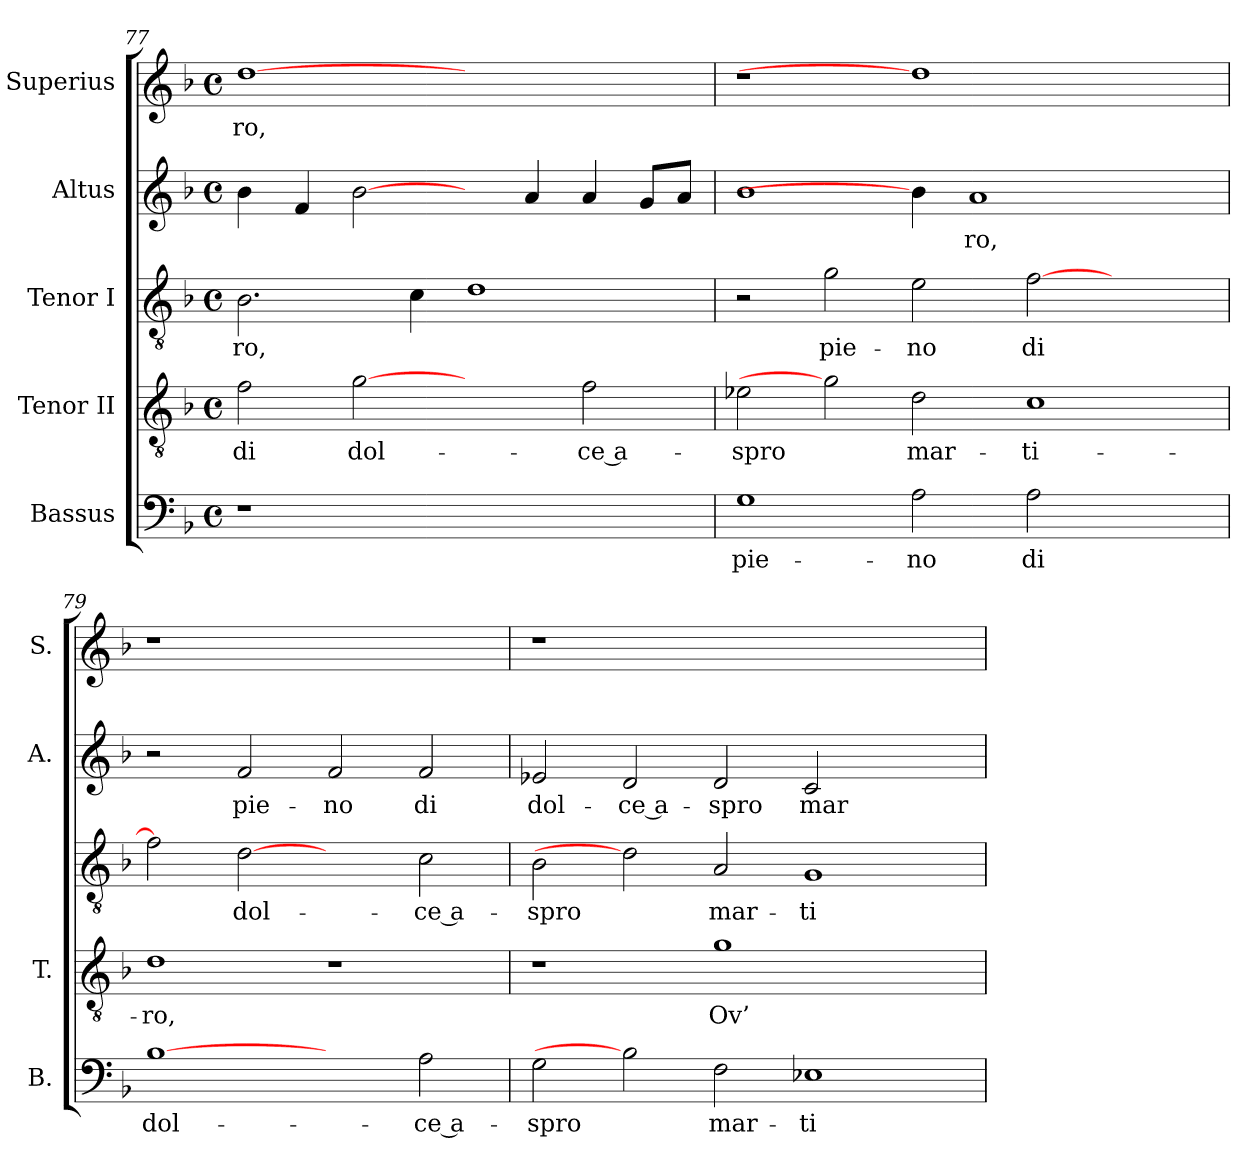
**kern	**text	**kern	**text	**kern	**text	**kern	**text	**kern	**text
*part5	*part5	*part4	*part4	*part3	*part3	*part2	*part2	*part1	*part1
*staff5	*staff5	*staff4	*staff4	*staff3	*staff3	*staff2	*staff2	*staff1	*staff1
*I"Bassus	*	*I"Tenor II	*	*I"Tenor I	*	*I"Altus	*	*I"Superius	*
*I'B.	*	*I'T.	*	*	*	*I'A.	*	*I'S.	*
*clefF4	*	*clefGv2	*	*clefGv2	*	*clefG2	*	*clefG2	*
*	*	*ITrd7c12	*	*	*	*	*	*	*
*k[b-]	*	*k[b-]	*	*k[b-]	*	*k[b-]	*	*k[b-]	*
*F:	*	*F:	*	*F:	*	*F:	*	*F:	*
*M4/4	*	*M4/4	*	*M4/4	*	*M4/4	*	*M4/4	*
*met(c)	*	*met(c)	*	*met(c)	*	*met(c)	*	*met(c)	*
=77	=77	=77	=77	=77	=77	=77	=77	=77	=77
!LO:N:vis=1	!	!	!	!	!	!	!	!	!
!	!	!	!LO:LY:b:color=#000000	!	!	!	!	!	!
!	!	!	!	!	!LO:LY:b:color=#000000	!	!	!	!
!	!	!	!	!	!	!	!	!	!LO:LY:b:color=#000000
1r	.	2Fi\	di	2.B-i\	-ro,	4b-i\	.	[1ddi	-ro,
.	.	.	.	.	.	4fi/	.	.	.
!	!	!	!LO:LY:b:color=#000000	!	!	!	!	!	!
.	.	[2Gi	dol-	.	.	[2b-i\	.	.	.
.	.	.	.	4ci\	.	.	.	.	.
1ryy	.	2ryy	.	1di	.	4ryy	.	1ryy	.
.	.	.	.	.	.	4ai/	.	.	.
!	!	!	!LO:LY:b:color=#000000	!	!	!	!	!	!
.	.	2Fi\	-ce a-	.	.	4ai/	.	.	.
.	.	.	.	.	.	8gi/L	.	.	.
.	.	.	.	.	.	8ai/J	.	.	.
=78	=78	=78	=78	=78	=78	=78	=78	=78	=78
!	!LO:LY:b:color=#000000	!	!	!	!	!	!	!	!
!	!	!	!LO:LY:b:color=#000000	!	!	!	!	!LO:N:vis=1	!
1Gi	pie-	2E-Xi\	-spro	2r	.	1b-i	.	1r	.
!	!	!	!	!	!LO:LY:b:color=#000000	!	!	!	!
.	.	2Gi]	.	2gi\	pie-	.	.	.	.
!	!LO:LY:b:color=#000000	!	!	!	!	!	!	!	!
!	!	!	!LO:LY:b:color=#000000	!	!	!	!	!	!
!	!	!	!	!	!LO:LY:b:color=#000000	!	!	!	!
2Ai\	-no	2Di\	mar-	2ei\	-no	4b-i\]	.	1ddi]	.
!	!	!	!	!	!	!	!LO:LY:b:color=#000000	!	!
.	.	.	.	.	.	1ai	-ro,	.	.
!	!LO:LY:b:color=#000000	!	!	!	!	!	!	!	!
!	!	!	!LO:LY:b:color=#000000	!	!	!	!	!	!
!	!	!	!	!	!LO:LY:b:color=#000000	!	!	!	!
2Ai\	di	1Ci	-ti-	[>2fi\	di	.	.	.	.
2ryy	.	.	.	2ryy	.	.	.	2ryy	.
.	.	.	.	.	.	4ryy	.	.	.
!!LO:LB:g=z
=79	=79	=79	=79	=79	=79	=79	=79	=79	=79
!	!LO:LY:b:color=#000000	!	!	!	!	!	!	!	!
!	!	!	!LO:LY:b:color=#000000	!	!	!	!	!LO:N:vis=1	!
[1B-i	dol-	1Di	-ro,	2fi\]	.	2r	.	1r	.
!	!	!	!	!	!LO:LY:b:color=#000000	!	!	!	!
!	!	!	!	!	!	!	!LO:LY:b:color=#000000	!	!
.	.	.	.	[2di	dol-	2fi/	pie-	.	.
!	!	!	!	!	!	!	!LO:LY:b:color=#000000	!	!
2ryy	.	1r	.	2ryy	.	2fi/	-no	1ryy	.
!	!LO:LY:b:color=#000000	!	!	!	!	!	!	!	!
!	!	!	!	!	!LO:LY:b:color=#000000	!	!	!	!
!	!	!	!	!	!	!	!LO:LY:b:color=#000000	!	!
2Ai\	-ce a-	.	.	2ci\	-ce a-	2fi/	di	.	.
=80	=80	=80	=80	=80	=80	=80	=80	=80	=80
!	!LO:LY:b:color=#000000	!	!	!	!	!	!	!	!
!	!	!	!	!	!LO:LY:b:color=#000000	!	!	!	!
!	!	!	!	!	!	!	!LO:LY:b:color=#000000	!LO:N:vis=1	!
2Gi\	-spro	1r	.	2B-i\	-spro	2e-Xi/	dol-	1r	.
!	!	!	!	!	!	!	!LO:LY:b:color=#000000	!	!
2B-i]	.	.	.	2di]	.	2di/	-ce a-	.	.
!	!LO:LY:b:color=#000000	!	!	!	!	!	!	!	!
!	!	!	!LO:LY:b:color=#000000	!	!	!	!	!	!
!	!	!	!	!	!LO:LY:b:color=#000000	!	!	!	!
!	!	!	!	!	!	!	!LO:LY:b:color=#000000	!	!
2Fi\	mar-	1Gi	Ov’	2Ai/	mar-	2di/	-spro	1.ryy	.
!	!LO:LY:b:color=#000000	!	!	!	!	!	!	!	!
!	!	!	!	!	!LO:LY:b:color=#000000	!	!	!	!
!	!	!	!	!	!	!	!LO:LY:b:color=#000000	!	!
1E-Xi	-ti-	.	.	1Gi	-ti-	2ci/	mar-	.	.
.	.	2ryy	.	.	.	2ryy	.	.	.
=	=	=	=	=	=	=	=	=	=
*-	*-	*-	*-	*-	*-	*-	*-	*-	*-
